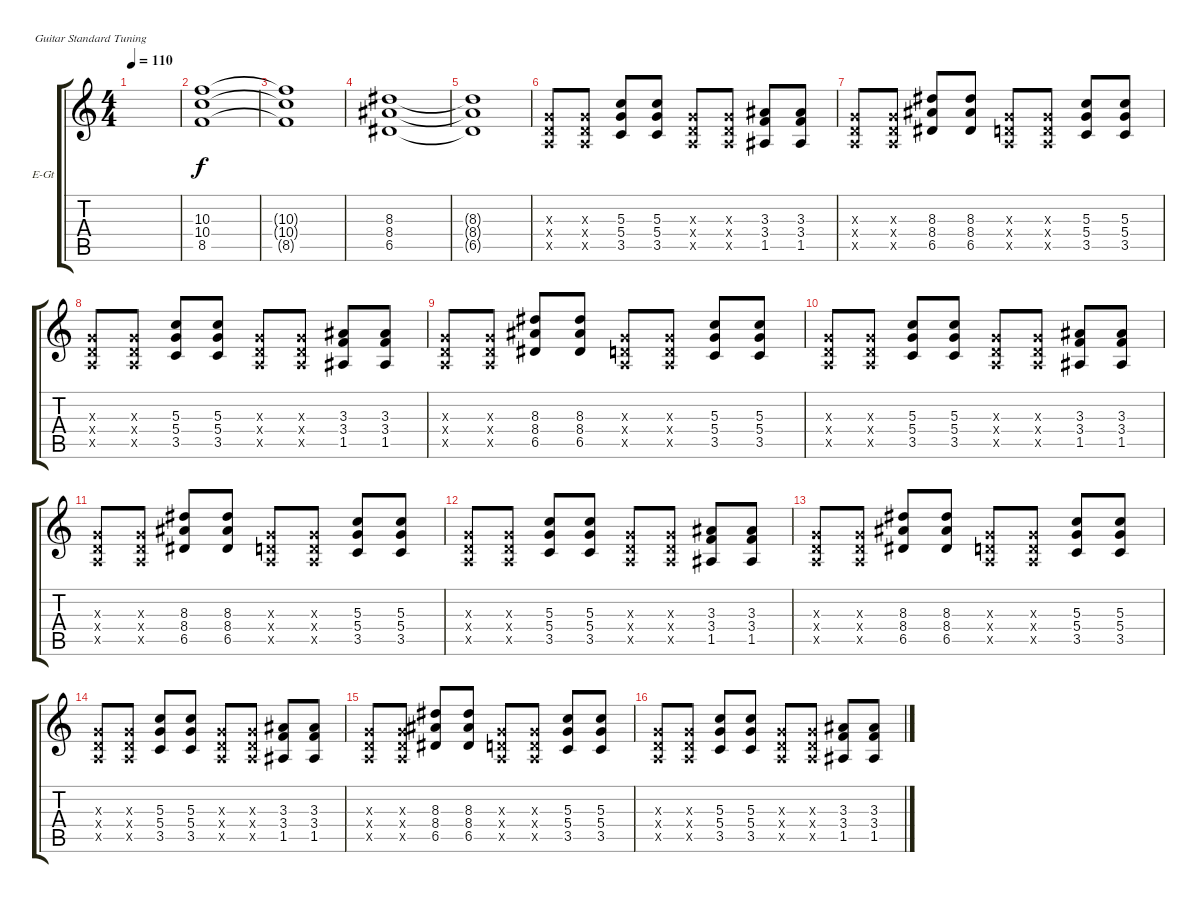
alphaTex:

\defaultSystemsLayout 4
\bracketExtendMode groupsimilarinstruments
\firstSystemTrackNameOrientation horizontal
\otherSystemsTrackNameOrientation horizontal
\track ("Electric Guitar" "E-Gt") {instrument overdrivenguitar}
\staff {score tabs}
\tuning (E4 B3 G3 D3 A2 E2)
\ts (4 4)
\tempo 110
\clef g2
\scale
0.485477
\ks c
|
\scale
0.257261 (10.3 10.4 8.5).1 |
\scale
0.257261 (10.3{t} 10.4{t} 8.5{t}).1 |
\scale
0.333333 (8.3 8.4 6.5).1 |
\scale
0.333333 (8.3{t} 8.4{t} 6.5{t}).1 |
\scale
0.333333 (0.3{x} 0.4{x} 0.5{x}).8 (0.5{x} 0.4{x} 0.3{x}).8 (5.3 5.4 3.5).8 (5.3 5.4 3.5).8 (0.3{x} 0.4{x} 0.5{x}).8 (0.5{x} 0.4{x} 0.3{x}).8 (3.3 3.4 1.5).8 (3.3 3.4 1.5).8 |
\scale
0.333333 (0.3{x} 0.4{x} 0.5{x}).8 (0.5{x} 0.4{x} 0.3{x}).8 (8.3 8.4 6.5).8 (8.3 8.4 6.5).8 (0.3{x} 0.4{x} 0.5{x}).8 (0.5{x} 0.4{x} 0.3{x}).8 (5.3 5.4 3.5).8 (5.3 5.4 3.5).8 |
\scale
0.333333 (0.3{x} 0.4{x} 0.5{x}).8 (0.5{x} 0.4{x} 0.3{x}).8 (5.3 5.4 3.5).8 (5.3 5.4 3.5).8 (0.3{x} 0.4{x} 0.5{x}).8 (0.5{x} 0.4{x} 0.3{x}).8 (3.3 3.4 1.5).8 (3.3 3.4 1.5).8 |
\scale
0.333333 (0.3{x} 0.4{x} 0.5{x}).8 (0.5{x} 0.4{x} 0.3{x}).8 (8.3 8.4 6.5).8 (8.3 8.4 6.5).8 (0.3{x} 0.4{x} 0.5{x}).8 (0.5{x} 0.4{x} 0.3{x}).8 (5.3 5.4 3.5).8 (5.3 5.4 3.5).8 |
\scale
0.333333 (0.3{x} 0.4{x} 0.5{x}).8 (0.5{x} 0.4{x} 0.3{x}).8 (5.3 5.4 3.5).8 (5.3 5.4 3.5).8 (0.3{x} 0.4{x} 0.5{x}).8 (0.5{x} 0.4{x} 0.3{x}).8 (3.3 3.4 1.5).8 (3.3 3.4 1.5).8 |
\scale
0.333333 (0.3{x} 0.4{x} 0.5{x}).8 (0.5{x} 0.4{x} 0.3{x}).8 (8.3 8.4 6.5).8 (8.3 8.4 6.5).8 (0.3{x} 0.4{x} 0.5{x}).8 (0.5{x} 0.4{x} 0.3{x}).8 (5.3 5.4 3.5).8 (5.3 5.4 3.5).8 |
\scale
0.333333 (0.3{x} 0.4{x} 0.5{x}).8 (0.5{x} 0.4{x} 0.3{x}).8 (5.3 5.4 3.5).8 (5.3 5.4 3.5).8 (0.3{x} 0.4{x} 0.5{x}).8 (0.5{x} 0.4{x} 0.3{x}).8 (3.3 3.4 1.5).8 (3.3 3.4 1.5).8 |
\scale
0.333333 (0.3{x} 0.4{x} 0.5{x}).8 (0.5{x} 0.4{x} 0.3{x}).8 (8.3 8.4 6.5).8 (8.3 8.4 6.5).8 (0.3{x} 0.4{x} 0.5{x}).8 (0.5{x} 0.4{x} 0.3{x}).8 (5.3 5.4 3.5).8 (5.3 5.4 3.5).8 |
\scale
0.333333 (0.3{x} 0.4{x} 0.5{x}).8 (0.5{x} 0.4{x} 0.3{x}).8 (5.3 5.4 3.5).8 (5.3 5.4 3.5).8 (0.3{x} 0.4{x} 0.5{x}).8 (0.5{x} 0.4{x} 0.3{x}).8 (3.3 3.4 1.5).8 (3.3 3.4 1.5).8 |
\scale
0.333333 (0.3{x} 0.4{x} 0.5{x}).8 (0.5{x} 0.4{x} 0.3{x}).8 (8.3 8.4 6.5).8 (8.3 8.4 6.5).8 (0.3{x} 0.4{x} 0.5{x}).8 (0.5{x} 0.4{x} 0.3{x}).8 (5.3 5.4 3.5).8 (5.3 5.4 3.5).8 |
\scale
0.333333 (0.3{x} 0.4{x} 0.5{x}).8 (0.5{x} 0.4{x} 0.3{x}).8 (5.3 5.4 3.5).8 (5.3 5.4 3.5).8 (0.3{x} 0.4{x} 0.5{x}).8 (0.5{x} 0.4{x} 0.3{x}).8 (3.3 3.4 1.5).8 (3.3 3.4 1.5).8
